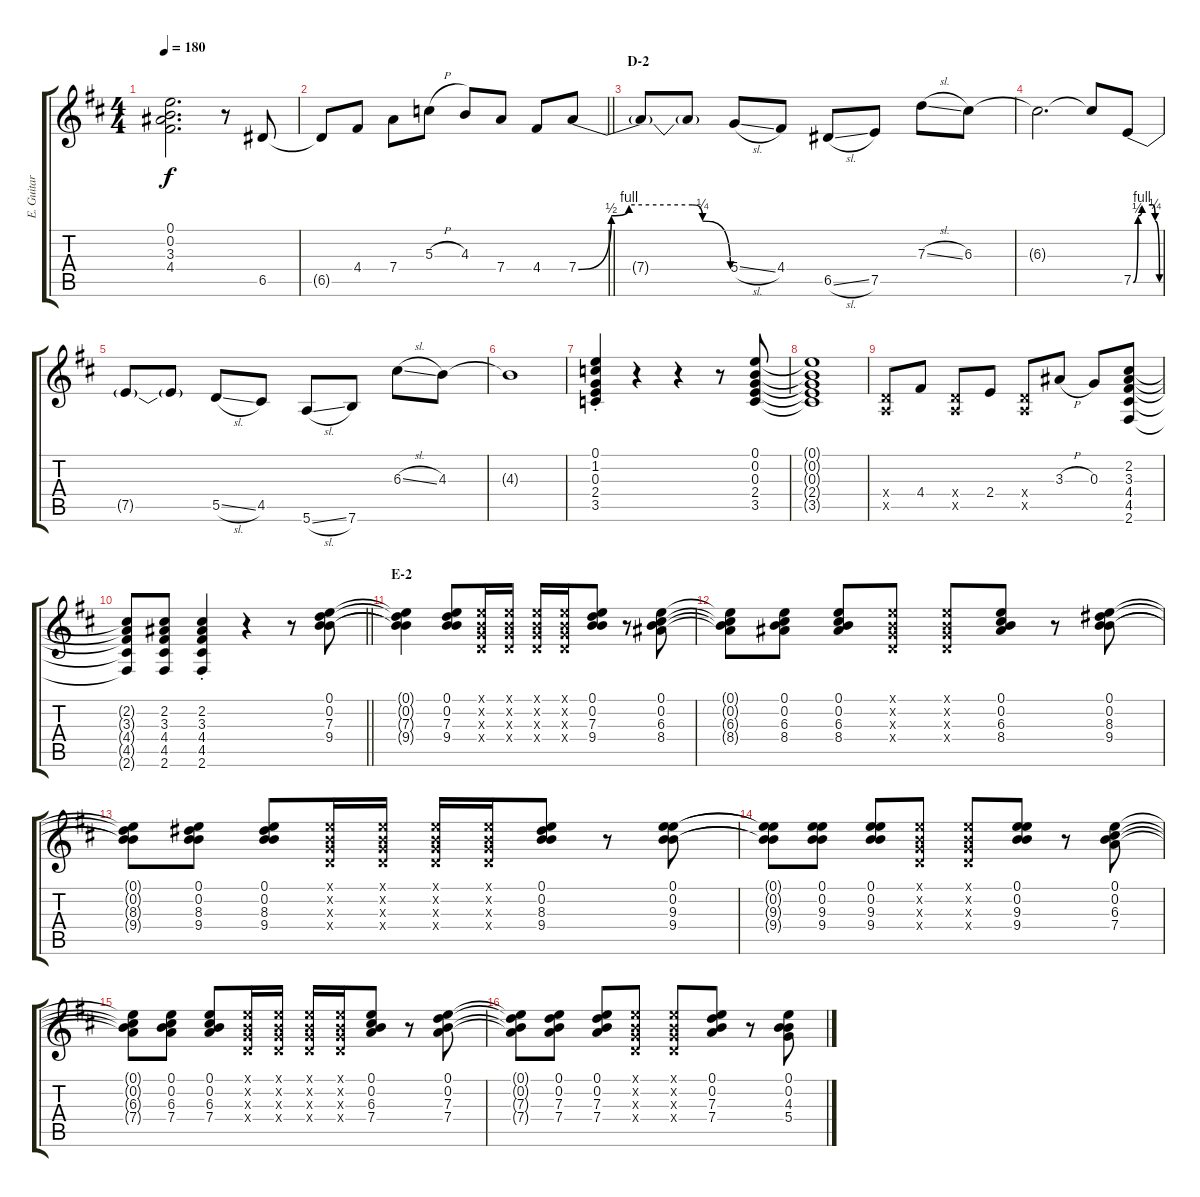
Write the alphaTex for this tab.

\track ("E. Guitar II" "E. Guitar ") {instrument distortionguitar}
\staff {score tabs}
\tuning (E4 B3 G3 D3 A2 E2) {hide}
\ts (4 4)
\tempo 180
\clef g2
\ks d
(0.1 0.2 3.3 4.4).2{d dy f} r.8 6.5.8 |
\barLineRight lightlight
6.5{t}.8 4.4.8 7.4.8 5.3{h}.8 4.3.8 7.4.8 4.4.8 7.4{be (custom 0 0 13 2 20 4 45 4 49 1 60 0)}.8 |
\section ("" "D-2")
7.4{t}.8 7.4{t}.8 5.4{sl}.8 4.4.8 6.5{sl}.8 7.5.8 7.3{sl}.8 6.3.8 |
6.3{t}.2{d} 6.3{t}.8 7.5{be (custom 0 0 11 2 20 4 44 4 50 1 60 0)}.8 |
7.5{t}.8 7.5{t}.8 5.5{sl}.8 4.5.8 5.6{sl}.8 7.6.8 6.3{sl}.8 4.3.8 |
4.3{t}.1 |
(0.1{st} 1.2{st} 0.3{st} 2.4{st} 3.5{st}).4 r.4 r.4 r.8 (0.1 0.2 0.3 2.4 3.5).8 |
(0.1{t} 0.2{t} 0.3{t} 2.4{t} 3.5{t}).1 |
(0.4{x} 0.5{x}).8 4.4.8 (0.4{x} 0.5{x}).8 2.4.8 (0.4{x} 0.5{x}).8 3.3{h}.8 0.3.8 (2.2 3.3 4.4 4.5 2.6).8 |
\barLineRight lightlight
(2.2{t} 3.3{t} 4.4{t} 4.5{t} 2.6{t}).8 (2.2 3.3 4.4 4.5 2.6).8 (2.2{st} 3.3{st} 4.4{st} 4.5{st} 2.6{st}).4 r.4 r.8 (0.1 0.2 7.3 9.4).8 |
\section ("" "E-2")
(0.1{t} 0.2{t} 7.3{t} 9.4{t}).4 (0.1 0.2 7.3 9.4).8 (0.1{x} 0.2{x} 0.3{x} 0.4{x}).16 (0.1{x} 0.2{x} 0.3{x} 0.4{x}).16 (0.1{x} 0.2{x} 0.3{x} 0.4{x}).16 (0.1{x} 0.2{x} 0.3{x} 0.4{x}).16 (0.1 0.2 7.3 9.4).8 r.8 (0.1 0.2 6.3 8.4).8 |
(0.1{t} 0.2{t} 6.3{t} 8.4{t}).8 (0.1 0.2 6.3 8.4).8 (0.1 0.2 6.3 8.4).8 (0.1{x} 0.2{x} 0.3{x} 0.4{x}).8 (0.1{x} 0.2{x} 0.3{x} 0.4{x}).8 (0.1 0.2 6.3 8.4).8 r.8 (0.1 0.2 8.3 9.4).8 |
(0.1{t} 0.2{t} 8.3{t} 9.4{t}).8 (0.1 0.2 8.3 9.4).8 (0.1 0.2 8.3 9.4).8 (0.1{x} 0.2{x} 0.3{x} 0.4{x}).16 (0.1{x} 0.2{x} 0.3{x} 0.4{x}).16 (0.1{x} 0.2{x} 0.3{x} 0.4{x}).16 (0.1{x} 0.2{x} 0.3{x} 0.4{x}).16 (0.1 0.2 8.3 9.4).8 r.8 (0.1 0.2 9.3 9.4).8 |
(0.1{t} 0.2{t} 9.3{t} 9.4{t}).8 (0.1 0.2 9.3 9.4).8 (0.1 0.2 9.3 9.4).8 (0.1{x} 0.2{x} 0.3{x} 0.4{x}).8 (0.1{x} 0.2{x} 0.3{x} 0.4{x}).8 (0.1 0.2 9.3 9.4).8 r.8 (0.1 0.2 6.3 7.4).8 |
(0.1{t} 0.2{t} 6.3{t} 7.4{t}).8 (0.1 0.2 6.3 7.4).8 (0.1 0.2 6.3 7.4).8 (0.1{x} 0.2{x} 0.3{x} 0.4{x}).16 (0.1{x} 0.2{x} 0.3{x} 0.4{x}).16 (0.1{x} 0.2{x} 0.3{x} 0.4{x}).16 (0.1{x} 0.2{x} 0.3{x} 0.4{x}).16 (0.1 0.2 6.3 7.4).8 r.8 (0.1 0.2 7.3 7.4).8 |
(0.1{t} 0.2{t} 7.3{t} 7.4{t}).8 (0.1 0.2 7.3 7.4).8 (0.1 0.2 7.3 7.4).8 (0.1{x} 0.2{x} 0.3{x} 0.4{x}).8 (0.1{x} 0.2{x} 0.3{x} 0.4{x}).8 (0.1 0.2 7.3 7.4).8 r.8 (0.1 0.2 4.3 5.4).8
